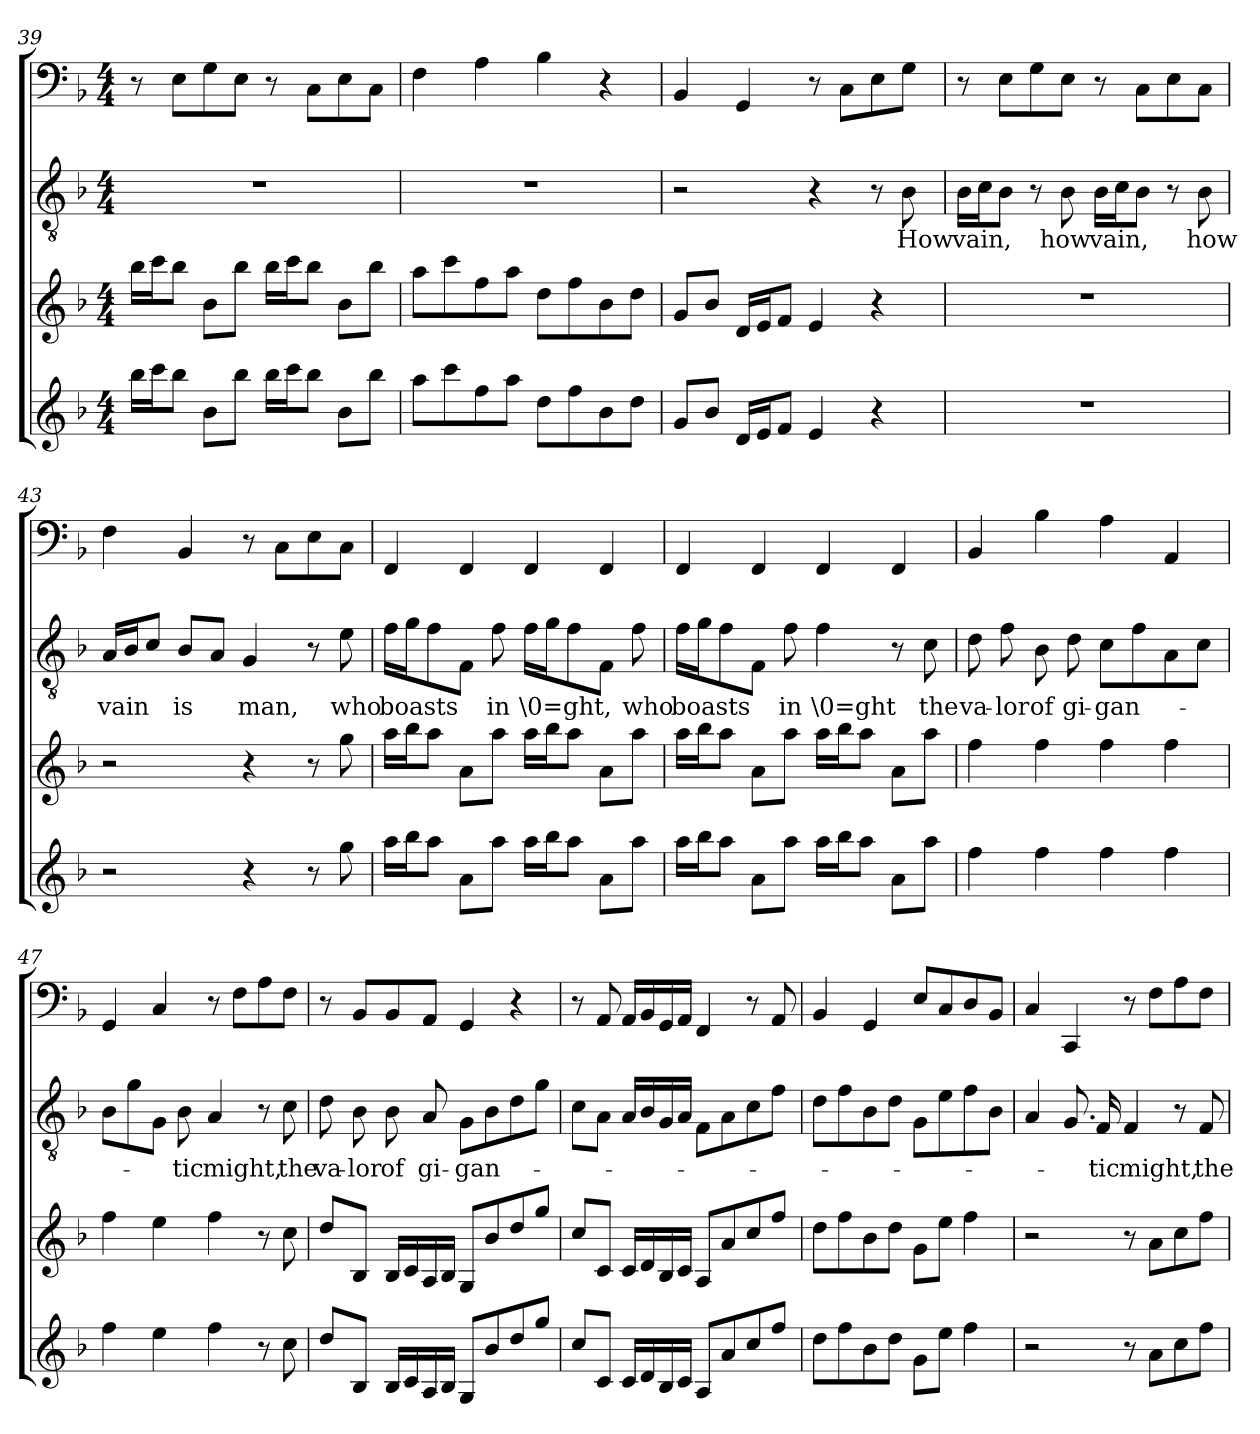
**kern	**kern	**kern	**text	**kern
*part4	*part3	*part2	*part2	*part1
*staff4	*staff3	*staff2	*staff2	*staff1
*clefG2	*clefG2	*clefGv2	*	*clefF4
*k[b-]	*k[b-]	*k[b-]	*	*k[b-]
*F:	*F:	*F:	*	*F:
*M4/4	*M4/4	*M4/4	*	*M4/4
=39	=39	=39	=39	=39
16bb-\LL	16bb-\LL	1r	.	8r
16ccc\J	16ccc\J	.	.	.
8bb-\J	8bb-\J	.	.	8E\L
8b-\L	8b-\L	.	.	8G\
8bb-\J	8bb-\J	.	.	8E\J
16bb-\LL	16bb-\LL	.	.	8r
16ccc\J	16ccc\J	.	.	.
8bb-\J	8bb-\J	.	.	8C\L
8b-\L	8b-\L	.	.	8E\
8bb-\J	8bb-\J	.	.	8C\J
=40	=40	=40	=40	=40
8aa\L	8aa\L	1r	.	4F\
8ccc\	8ccc\	.	.	.
8ff\	8ff\	.	.	4A\
8aa\J	8aa\J	.	.	.
8dd\L	8dd\L	.	.	4B-\
8ff\	8ff\	.	.	.
8b-\	8b-\	.	.	4r
8dd\J	8dd\J	.	.	.
=41	=41	=41	=41	=41
8g/L	8g/L	2r	.	4BB-/
8b-/J	8b-/J	.	.	.
16d/LL	16d/LL	.	.	4GG/
16e/J	16e/J	.	.	.
8f/J	8f/J	.	.	.
4e/	4e/	4r	.	8r
.	.	.	.	8C\L
4r	4r	8r	.	8E\
.	.	8B-\	How	8G\J
=42	=42	=42	=42	=42
1r	1r	16B-\LL	vain,	8r
.	.	16c\J	.	.
.	.	8B-\J	.	8E\L
.	.	8r	.	8G\
.	.	8B-\	how	8E\J
.	.	16B-\LL	vain,	8r
.	.	16c\J	.	.
.	.	8B-\J	.	8C\L
.	.	8r	.	8E\
.	.	8B-\	how	8C\J
=43	=43	=43	=43	=43
2r	2r	16A/LL	vain	4F\
.	.	16B-/J	.	.
.	.	8c/J	.	.
.	.	8B-/L	is	4BB-/
.	.	8A/J	.	.
4r	4r	4G/	man,	8r
.	.	.	.	8C\L
8r	8r	8r	.	8E\
8gg\	8gg\	8e\	who	8C\J
=44	=44	=44	=44	=44
16aa\LL	16aa\LL	16f\LL	boasts	4FF/
16bb-\J	16bb-\J	16g\J	.	.
8aa\J	8aa\J	8f\	.	.
8a\L	8a\L	8F\J	.	4FF/
8aa\J	8aa\J	8f\	in	.
16aa\LL	16aa\LL	16f\LL	\0=ght,	4FF/
16bb-\J	16bb-\J	16g\J	.	.
8aa\J	8aa\J	8f\	.	.
8a\L	8a\L	8F\J	.	4FF/
8aa\J	8aa\J	8f\	who	.
=45	=45	=45	=45	=45
16aa\LL	16aa\LL	16f\LL	boasts	4FF/
16bb-\J	16bb-\J	16g\J	.	.
8aa\J	8aa\J	8f\	.	.
8a\L	8a\L	8F\J	.	4FF/
8aa\J	8aa\J	8f\	in	.
16aa\LL	16aa\LL	4f\	\0=ght	4FF/
16bb-\J	16bb-\J	.	.	.
8aa\J	8aa\J	.	.	.
8a\L	8a\L	8r	.	4FF/
8aa\J	8aa\J	8c\	the	.
=46	=46	=46	=46	=46
4ff\	4ff\	8d\	va-	4BB-/
.	.	8f\	-lor	.
4ff\	4ff\	8B-\	of	4B-\
.	.	8d\	gi-	.
4ff\	4ff\	8c\L	-gan-	4A\
.	.	8f\	.	.
4ff\	4ff\	8A\	.	4AA/
.	.	8c\J	.	.
=47	=47	=47	=47	=47
4ff\	4ff\	8B-\L	.	4GG/
.	.	8g\	.	.
4ee\	4ee\	8G\J	.	4C/
.	.	8B-\	-tic	.
4ff\	4ff\	4A/	might,	8r
.	.	.	.	8F\L
8r	8r	8r	.	8A\
8cc\	8cc\	8c\	the	8F\J
=48	=48	=48	=48	=48
8dd/L	8dd/L	8d\	va-	8r
8B-/J	8B-/J	8B-\	-lor	8BB-/L
16B-/LL	16B-/LL	8B-\	of	8BB-/
16c/	16c/	.	.	.
16A/	16A/	8A/	gi-	8AA/J
16B-/JJ	16B-/JJ	.	.	.
8G/L	8G/L	8G\L	-gan-	4GG/
8b-/	8b-/	8B-\	.	.
8dd/	8dd/	8d\	.	4r
8gg/J	8gg/J	8g\J	.	.
=49	=49	=49	=49	=49
8cc/L	8cc/L	8c\L	.	8r
8c/J	8c/J	8A\J	.	8AA/
16c/LL	16c/LL	16A/LL	.	16AA/LL
16d/	16d/	16B-/	.	16BB-/
16B-/	16B-/	16G/	.	16GG/
16c/JJ	16c/JJ	16A/JJ	.	16AA/JJ
8A/L	8A/L	8F\L	.	4FF/
8a/	8a/	8A\	.	.
8cc/	8cc/	8c\	.	8r
8ff/J	8ff/J	8f\J	.	8AA/
=50	=50	=50	=50	=50
8dd\L	8dd\L	8d\L	.	4BB-/
8ff\	8ff\	8f\	.	.
8b-\	8b-\	8B-\	.	4GG/
8dd\J	8dd\J	8d\J	.	.
8g\L	8g\L	8G\L	.	8E/L
8ee\J	8ee\J	8e\	.	8C/
4ff\	4ff\	8f\	.	8D/
.	.	8B-\J	.	8BB-/J
=51	=51	=51	=51	=51
2r	2r	4A/	.	4C/
.	.	8.G/	.	4CC/
.	.	16F/	-tic	.
8r	8r	4F/	might,	8r
8a\L	8a\L	.	.	8F\L
8cc\	8cc\	8r	.	8A\
8ff\J	8ff\J	8F/	the	8F\J
=	=	=	=	=
*-	*-	*-	*-	*-
